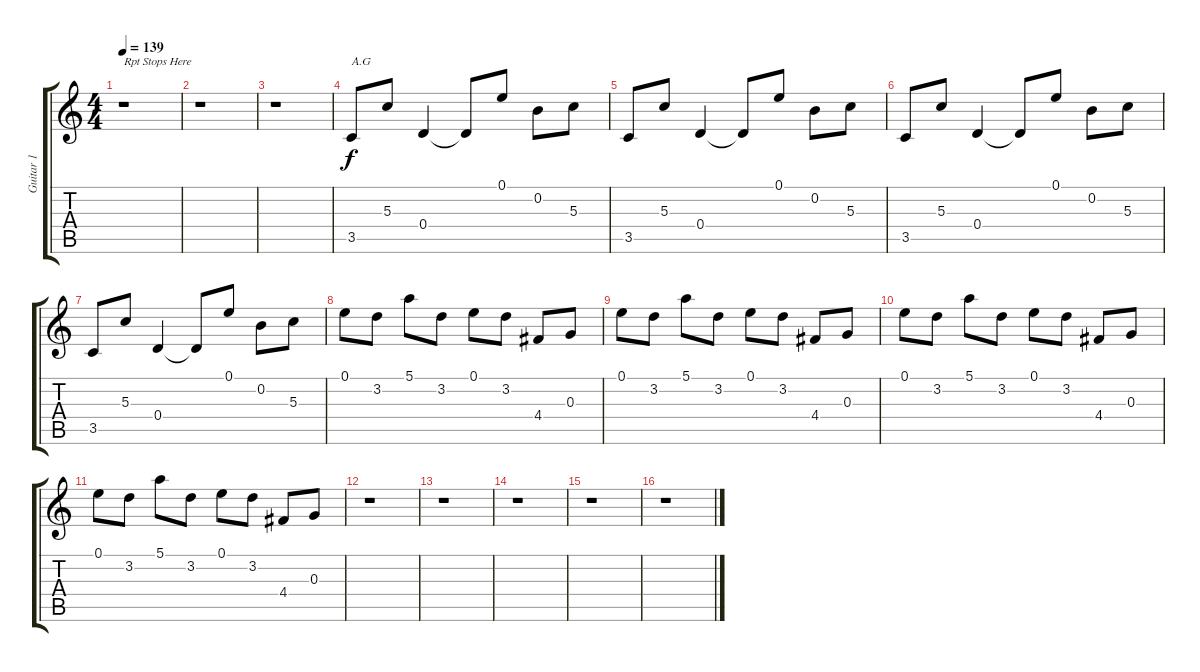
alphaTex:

\track ("Guitar 1" "Guitar 1") {instrument distortionguitar}
\staff {score tabs}
\tuning (E4 B3 G3 D3 A2 E2) {hide}
\ts (4 4)
\tempo 139
\clef g2
\ks c
r.1{txt "Rpt Stops Here" dy f} |
r.1 |
r.1 |
3.5.8{txt "A.G" volume 12 instrument acousticguitarsteel} 5.3.8 0.4.4 0.4{t}.8 0.1.8 0.2.8 5.3.8 |
3.5.8 5.3.8 0.4.4 0.4{t}.8 0.1.8 0.2.8 5.3.8 |
3.5.8 5.3.8 0.4.4 0.4{t}.8 0.1.8 0.2.8 5.3.8 |
3.5.8 5.3.8 0.4.4 0.4{t}.8 0.1.8 0.2.8 5.3.8 |
0.1.8 3.2.8 5.1.8 3.2.8 0.1.8 3.2.8 4.4.8 0.3.8 |
0.1.8 3.2.8 5.1.8 3.2.8 0.1.8 3.2.8 4.4.8 0.3.8 |
0.1.8 3.2.8 5.1.8 3.2.8 0.1.8 3.2.8 4.4.8 0.3.8 |
0.1.8 3.2.8 5.1.8 3.2.8 0.1.8 3.2.8 4.4.8 0.3.8 |
r.1{volume 13 instrument distortionguitar} |
r.1 |
r.1 |
r.1 |
r.1
